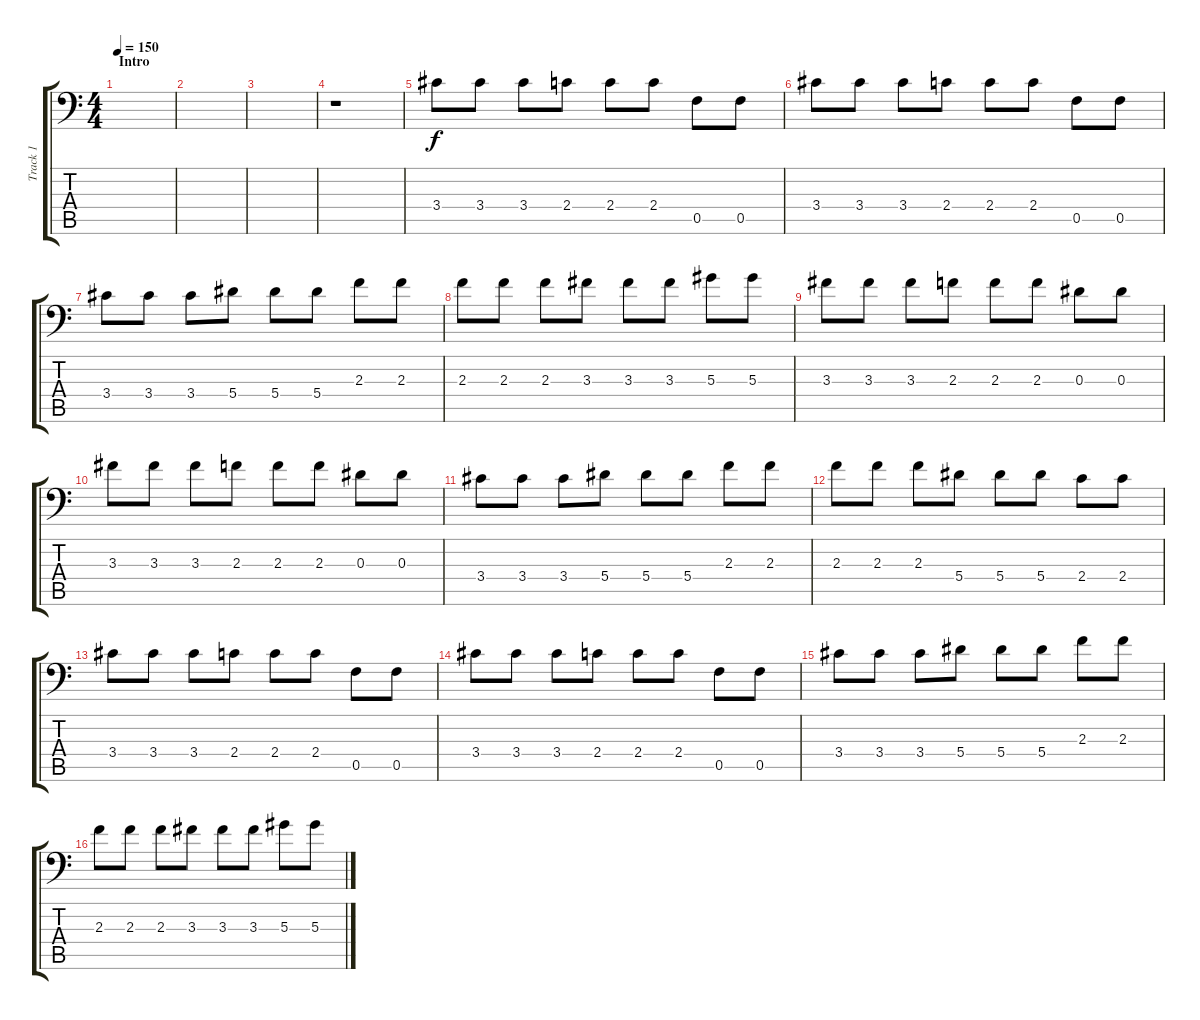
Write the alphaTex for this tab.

\track ("Track 1" "Track 1") {instrument distortionguitar}
\staff {score tabs}
\tuning (C4 G3 Eb3 Bb2 F2 Bb1) {hide}
\ts (4 4)
\section ("" "Intro")
\tempo 150
\clef f4
\ks c
|
|
|
r.1 |
3.4.8 3.4.8 3.4.8 2.4.8 2.4.8 2.4.8 0.5.8 0.5.8 |
3.4.8 3.4.8 3.4.8 2.4.8 2.4.8 2.4.8 0.5.8 0.5.8 |
3.4.8 3.4.8 3.4.8 5.4.8 5.4.8 5.4.8 2.3.8 2.3.8 |
2.3.8 2.3.8 2.3.8 3.3.8 3.3.8 3.3.8 5.3.8 5.3.8 |
3.3.8 3.3.8 3.3.8 2.3.8 2.3.8 2.3.8 0.3.8 0.3.8 |
3.3.8 3.3.8 3.3.8 2.3.8 2.3.8 2.3.8 0.3.8 0.3.8 |
3.4.8 3.4.8 3.4.8 5.4.8 5.4.8 5.4.8 2.3.8 2.3.8 |
2.3.8 2.3.8 2.3.8 5.4.8 5.4.8 5.4.8 2.4.8 2.4.8 |
3.4.8 3.4.8 3.4.8 2.4.8 2.4.8 2.4.8 0.5.8 0.5.8 |
3.4.8 3.4.8 3.4.8 2.4.8 2.4.8 2.4.8 0.5.8 0.5.8 |
3.4.8 3.4.8 3.4.8 5.4.8 5.4.8 5.4.8 2.3.8 2.3.8 |
2.3.8 2.3.8 2.3.8 3.3.8 3.3.8 3.3.8 5.3.8 5.3.8
